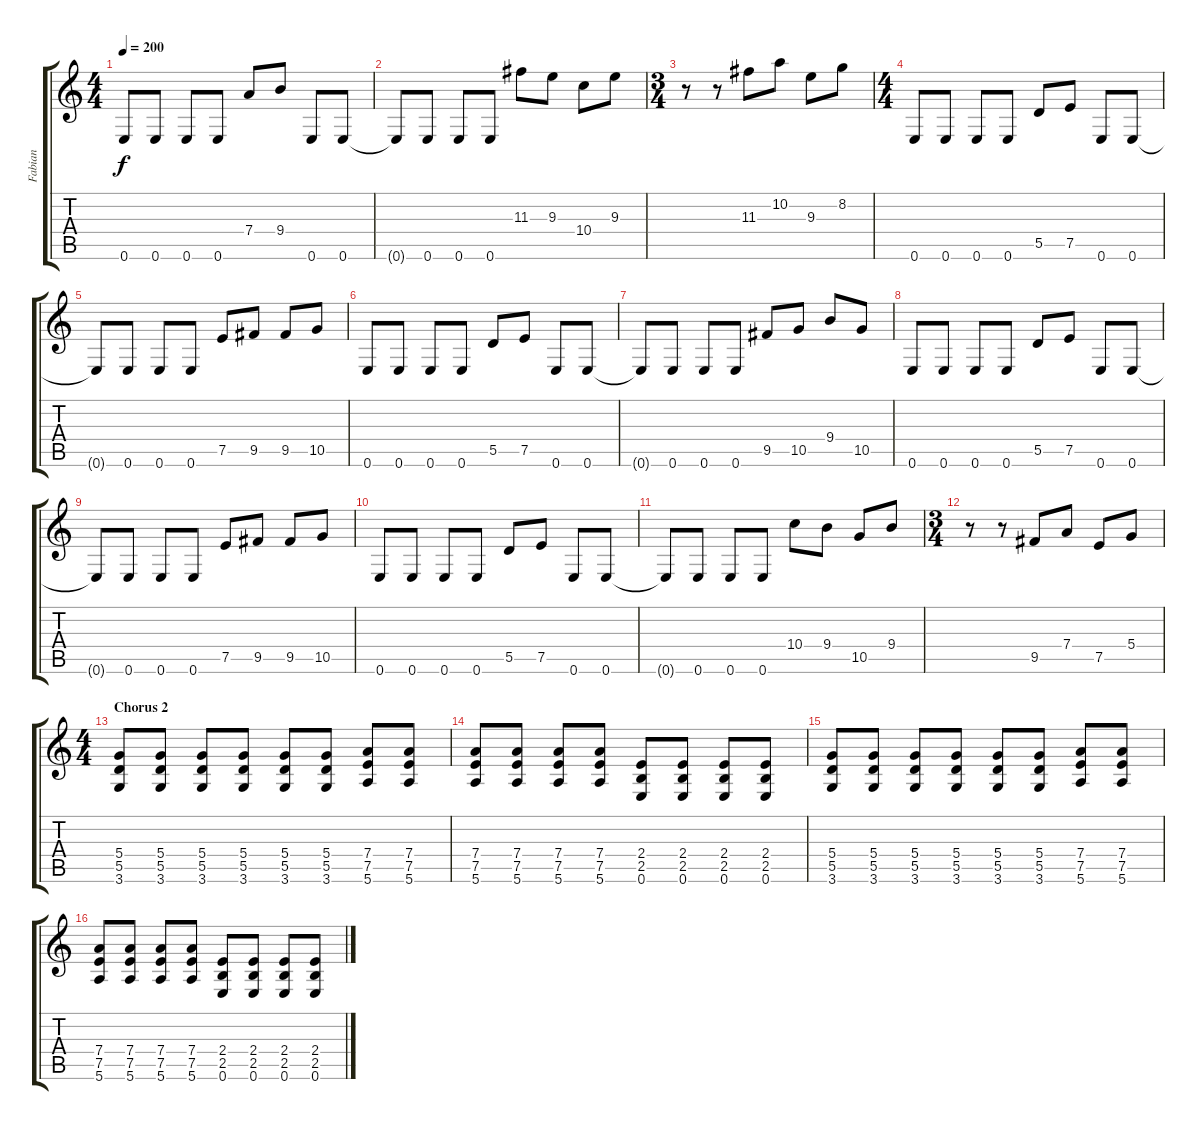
\track ("Fabian" "Fabian") {instrument distortionguitar}
\staff {score tabs}
\tuning (E4 B3 G3 D3 A2 E2) {hide}
\ts (4 4)
\tempo 200
\clef g2
\ks c
0.6.8{dy f} 0.6.8 0.6.8 0.6.8 7.4.8 9.4.8 0.6.8 0.6.8 |
0.6{t}.8 0.6.8 0.6.8 0.6.8 11.3.8 9.3.8 10.4.8 9.3.8 |
\ts (3 4)
r.8 r.8 11.3.8 10.2.8 9.3.8 8.2.8 |
\ts (4 4)
0.6.8 0.6.8 0.6.8 0.6.8 5.5.8 7.5.8 0.6.8 0.6.8 |
0.6{t}.8 0.6.8 0.6.8 0.6.8 7.5.8 9.5.8 9.5.8 10.5.8 |
0.6.8 0.6.8 0.6.8 0.6.8 5.5.8 7.5.8 0.6.8 0.6.8 |
0.6{t}.8 0.6.8 0.6.8 0.6.8 9.5.8 10.5.8 9.4.8 10.5.8 |
0.6.8 0.6.8 0.6.8 0.6.8 5.5.8 7.5.8 0.6.8 0.6.8 |
0.6{t}.8 0.6.8 0.6.8 0.6.8 7.5.8 9.5.8 9.5.8 10.5.8 |
0.6.8 0.6.8 0.6.8 0.6.8 5.5.8 7.5.8 0.6.8 0.6.8 |
0.6{t}.8 0.6.8 0.6.8 0.6.8 10.4.8 9.4.8 10.5.8 9.4.8 |
\ts (3 4)
r.8 r.8 9.5.8 7.4.8 7.5.8 5.4.8 |
\ts (4 4)
\section ("" "Chorus 2")
(5.4 5.5 3.6).8 (5.4 5.5 3.6).8 (5.4 5.5 3.6).8 (5.4 5.5 3.6).8 (5.4 5.5 3.6).8 (5.4 5.5 3.6).8 (7.4 7.5 5.6).8 (7.4 7.5 5.6).8 |
(7.4 7.5 5.6).8 (7.4 7.5 5.6).8 (7.4 7.5 5.6).8 (7.4 7.5 5.6).8 (2.4 2.5 0.6).8 (2.4 2.5 0.6).8 (2.4 2.5 0.6).8 (2.4 2.5 0.6).8 |
(5.4 5.5 3.6).8 (5.4 5.5 3.6).8 (5.4 5.5 3.6).8 (5.4 5.5 3.6).8 (5.4 5.5 3.6).8 (5.4 5.5 3.6).8 (7.4 7.5 5.6).8 (7.4 7.5 5.6).8 |
(7.4 7.5 5.6).8 (7.4 7.5 5.6).8 (7.4 7.5 5.6).8 (7.4 7.5 5.6).8 (2.4 2.5 0.6).8 (2.4 2.5 0.6).8 (2.4 2.5 0.6).8 (2.4 2.5 0.6).8
